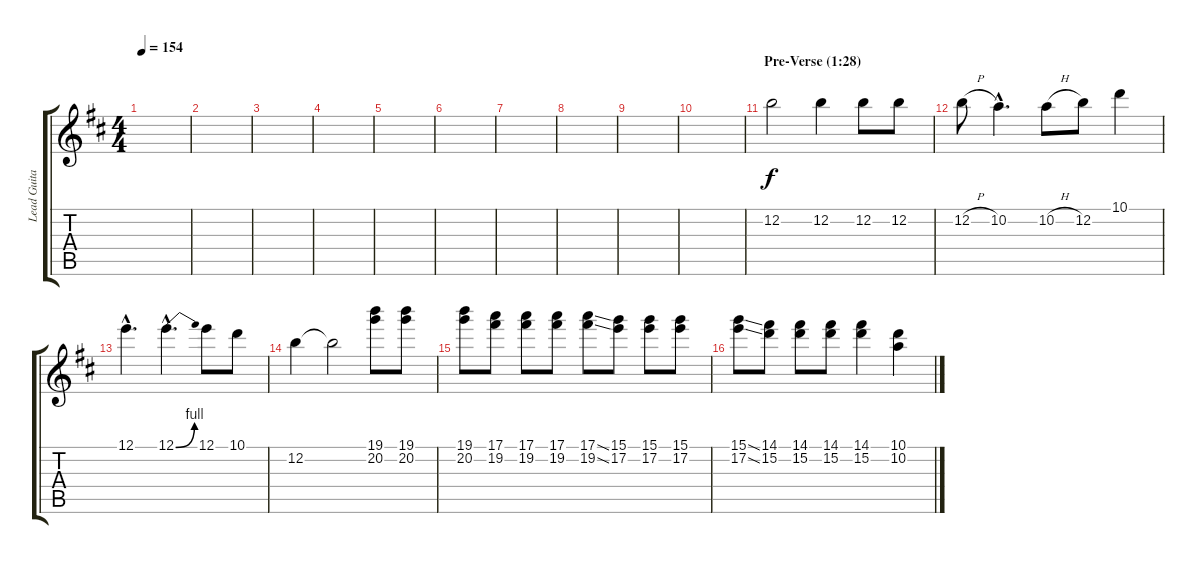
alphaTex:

\track ("Lead Guitar 1" "Lead Guita") {instrument overdrivenguitar}
\staff {score tabs}
\tuning (E4 B3 G3 D3 A2 E2) {hide}
\ts (4 4)
\tempo 154
\clef g2
\ks d
|
|
|
|
|
|
|
|
|
|
\section ("" "Pre-Verse (1:28)")
12.2.2 12.2.4 12.2.8 12.2.8 |
12.2{h}.8 10.2{hac}.4{d} 10.2{h}.8 12.2.8 10.1.4 |
12.1{hac}.4{d} 12.1{be (bend 0 0 60 4) hac}.4{d} 12.1.8 10.1.8 |
12.2.4 12.2{t}.2 (19.1 20.2).8 (19.1 20.2).8 |
(19.1 20.2).8 (17.1 19.2).8 (17.1 19.2).8 (17.1 19.2).8 (17.1{ss} 19.2{ss}).8 (15.1 17.2).8 (15.1 17.2).8 (15.1 17.2).8 |
(15.1{ss} 17.2{ss}).8 (14.1 15.2).8 (14.1 15.2).8 (14.1 15.2).8 (14.1 15.2).4 (10.1 10.2).4
